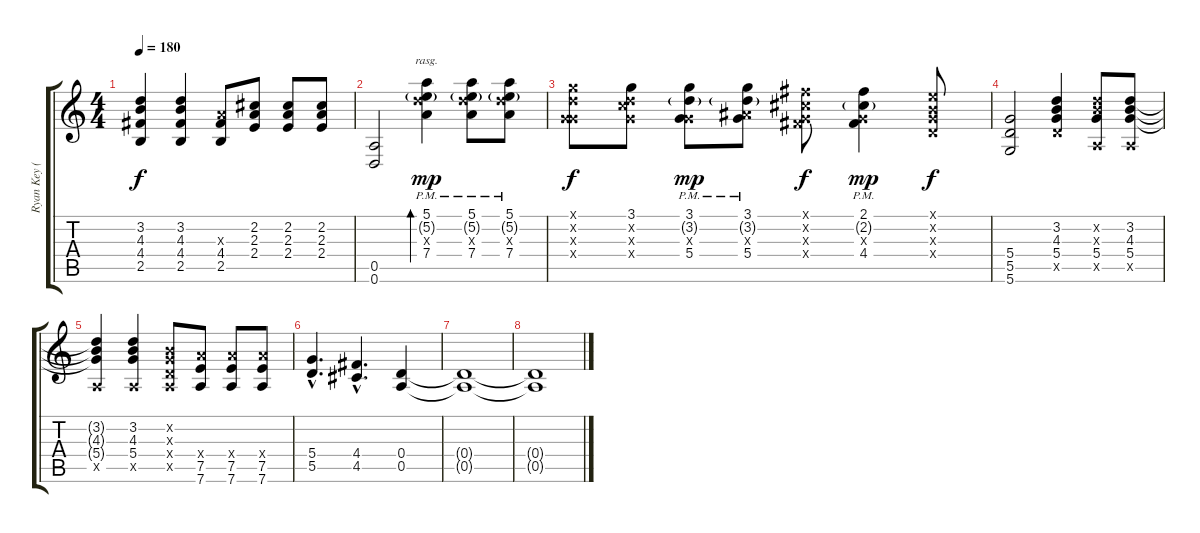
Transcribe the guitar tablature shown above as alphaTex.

\track ("Ryan Key (Guitar 1)" "Ryan Key (") {instrument acousticguitarsteel}
\staff {score tabs}
\tuning (E4 B3 G3 D3 A2 D2) {hide}
\ts (4 4)
\tempo 180
\clef g2
\ks c
(3.2{t} 4.3{t} 4.4{t} 2.5{t}).4{dy f} (3.2 4.3 4.4 2.5).4 (2.3{x} 4.4 2.5).8 (2.2 2.3 2.4).8 (2.2 2.3 2.4).8 (2.2 2.3 2.4).8 |
(0.5 0.6).2 (5.1 5.2{g pm} 7.3{x} 7.4).4{bd 30 rasg ii dy mp} (5.1 5.2{g pm} 7.3{x} 7.4).8 (5.1 5.2{g pm} 7.3{x} 7.4).8 |
(3.1{x} 3.2{x} 0.3{x} 5.4{x}).8{dy f} (3.1 3.2{x} 5.3{x} 5.4{x}).8 (3.1 3.2{g pm} 0.3{x} 5.4).8{dy mp} (3.1 3.2{g pm} 3.3{x} 5.4).8 (2.1{x} 2.2{x} 0.3{x} 4.4{x}).8{dy f} (2.1 2.2{g pm} 0.3{x} 4.4).4{dy mp} (0.1{x} 0.2{x} 0.3{x} 0.4{x}).8{dy f} |
(5.4 5.5 5.6).2 (3.2 4.3 5.4 5.5{x}).4 (3.2{x} 4.3{x} 5.4 0.5{x}).8 (3.2 4.3 5.4 0.5{x}).8 |
(3.2{t} 4.3{t} 5.4{t} 0.5{x}).4 (3.2 4.3 5.4 0.5{x}).4 (0.2{x} 0.3{x} 0.4{x} 0.5{x}).8 (7.4{x} 7.5 7.6).8 (7.4{x} 7.5 7.6).8 (7.4{x} 7.5 7.6).8 |
(5.4{hac} 5.5{hac}).4{d} (4.4{hac} 4.5{hac}).4{d} (0.4 0.5).4 |
(0.4{t} 0.5{t}).1 |
(0.4{t} 0.5{t}).1
